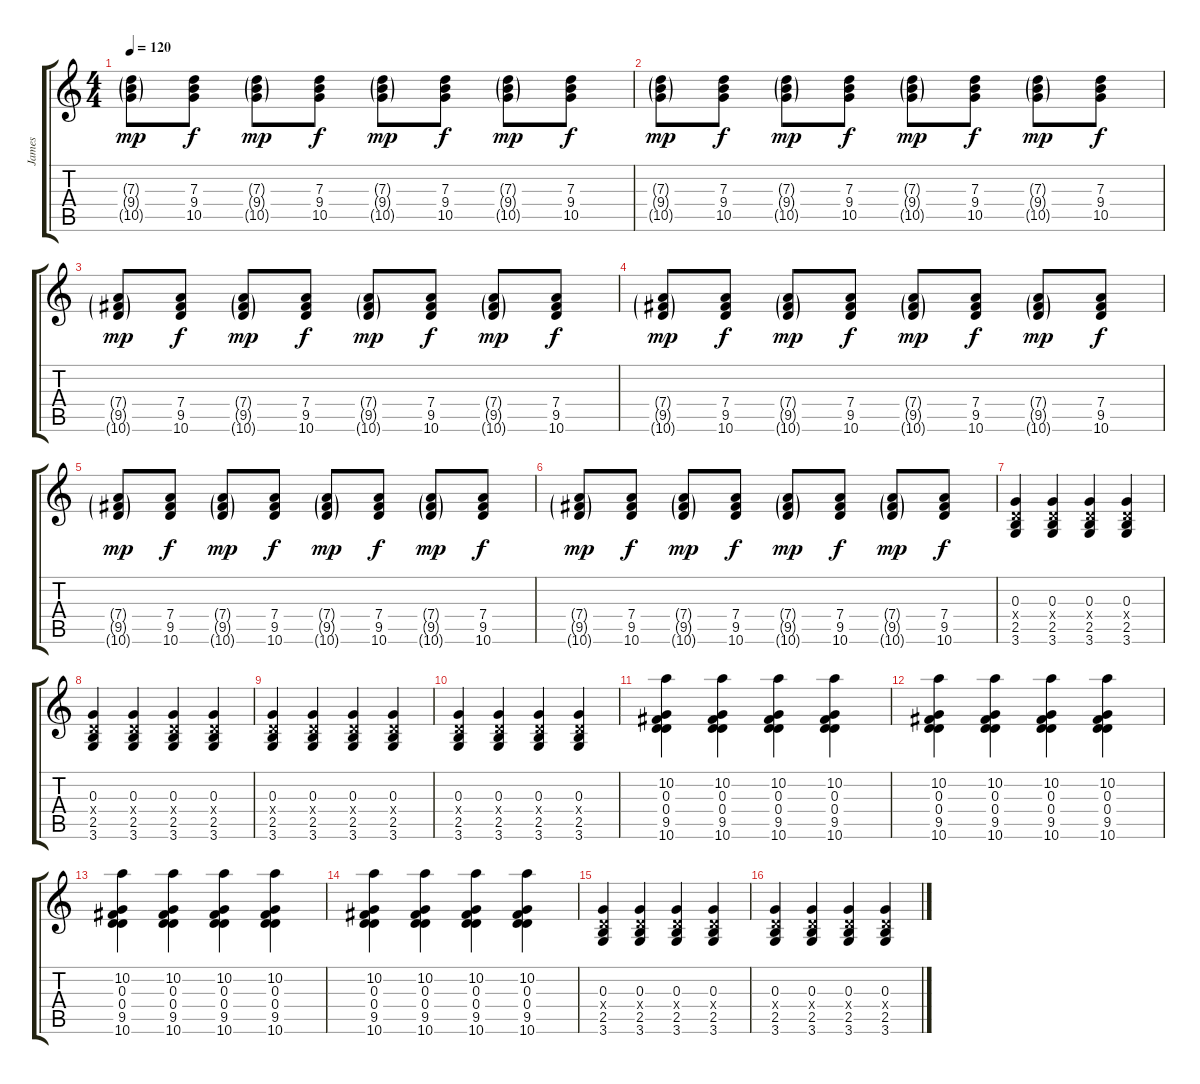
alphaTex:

\track ("James" "James") {instrument distortionguitar}
\staff {score tabs}
\tuning (E4 B3 G3 D3 A2 E2) {hide}
\ts (4 4)
\tempo 120
\clef g2
\ks c
(7.3{g} 9.4{g} 10.5{g}).8{dy mp} (7.3 9.4 10.5).8{dy f} (7.3{g} 9.4{g} 10.5{g}).8{dy mp} (7.3 9.4 10.5).8{dy f} (7.3{g} 9.4{g} 10.5{g}).8{dy mp} (7.3 9.4 10.5).8{dy f} (7.3{g} 9.4{g} 10.5{g}).8{dy mp} (7.3 9.4 10.5).8{dy f} |
(7.3{g} 9.4{g} 10.5{g}).8{dy mp} (7.3 9.4 10.5).8{dy f} (7.3{g} 9.4{g} 10.5{g}).8{dy mp} (7.3 9.4 10.5).8{dy f} (7.3{g} 9.4{g} 10.5{g}).8{dy mp} (7.3 9.4 10.5).8{dy f} (7.3{g} 9.4{g} 10.5{g}).8{dy mp} (7.3 9.4 10.5).8{dy f} |
(7.4{g} 9.5{g} 10.6{g}).8{dy mp} (7.4 9.5 10.6).8{dy f} (7.4{g} 9.5{g} 10.6{g}).8{dy mp} (7.4 9.5 10.6).8{dy f} (7.4{g} 9.5{g} 10.6{g}).8{dy mp} (7.4 9.5 10.6).8{dy f} (7.4{g} 9.5{g} 10.6{g}).8{dy mp} (7.4 9.5 10.6).8{dy f} |
(7.4{g} 9.5{g} 10.6{g}).8{dy mp} (7.4 9.5 10.6).8{dy f} (7.4{g} 9.5{g} 10.6{g}).8{dy mp} (7.4 9.5 10.6).8{dy f} (7.4{g} 9.5{g} 10.6{g}).8{dy mp} (7.4 9.5 10.6).8{dy f} (7.4{g} 9.5{g} 10.6{g}).8{dy mp} (7.4 9.5 10.6).8{dy f} |
(7.4{g} 9.5{g} 10.6{g}).8{dy mp} (7.4 9.5 10.6).8{dy f} (7.4{g} 9.5{g} 10.6{g}).8{dy mp} (7.4 9.5 10.6).8{dy f} (7.4{g} 9.5{g} 10.6{g}).8{dy mp} (7.4 9.5 10.6).8{dy f} (7.4{g} 9.5{g} 10.6{g}).8{dy mp} (7.4 9.5 10.6).8{dy f} |
(7.4{g} 9.5{g} 10.6{g}).8{dy mp} (7.4 9.5 10.6).8{dy f} (7.4{g} 9.5{g} 10.6{g}).8{dy mp} (7.4 9.5 10.6).8{dy f} (7.4{g} 9.5{g} 10.6{g}).8{dy mp} (7.4 9.5 10.6).8{dy f} (7.4{g} 9.5{g} 10.6{g}).8{dy mp} (7.4 9.5 10.6).8{dy f} |
(0.3 0.4{x} 2.5 3.6).4 (0.3 0.4{x} 2.5 3.6).4 (0.3 0.4{x} 2.5 3.6).4 (0.3 0.4{x} 2.5 3.6).4 |
(0.3 0.4{x} 2.5 3.6).4 (0.3 0.4{x} 2.5 3.6).4 (0.3 0.4{x} 2.5 3.6).4 (0.3 0.4{x} 2.5 3.6).4 |
(0.3 0.4{x} 2.5 3.6).4 (0.3 0.4{x} 2.5 3.6).4 (0.3 0.4{x} 2.5 3.6).4 (0.3 0.4{x} 2.5 3.6).4 |
(0.3 0.4{x} 2.5 3.6).4 (0.3 0.4{x} 2.5 3.6).4 (0.3 0.4{x} 2.5 3.6).4 (0.3 0.4{x} 2.5 3.6).4 |
(10.2 0.3 0.4 9.5 10.6).4 (10.2 0.3 0.4 9.5 10.6).4 (10.2 0.3 0.4 9.5 10.6).4 (10.2 0.3 0.4 9.5 10.6).4 |
(10.2 0.3 0.4 9.5 10.6).4 (10.2 0.3 0.4 9.5 10.6).4 (10.2 0.3 0.4 9.5 10.6).4 (10.2 0.3 0.4 9.5 10.6).4 |
(10.2 0.3 0.4 9.5 10.6).4 (10.2 0.3 0.4 9.5 10.6).4 (10.2 0.3 0.4 9.5 10.6).4 (10.2 0.3 0.4 9.5 10.6).4 |
(10.2 0.3 0.4 9.5 10.6).4 (10.2 0.3 0.4 9.5 10.6).4 (10.2 0.3 0.4 9.5 10.6).4 (10.2 0.3 0.4 9.5 10.6).4 |
(0.3 0.4{x} 2.5 3.6).4 (0.3 0.4{x} 2.5 3.6).4 (0.3 0.4{x} 2.5 3.6).4 (0.3 0.4{x} 2.5 3.6).4 |
(0.3 0.4{x} 2.5 3.6).4 (0.3 0.4{x} 2.5 3.6).4 (0.3 0.4{x} 2.5 3.6).4 (0.3 0.4{x} 2.5 3.6).4
